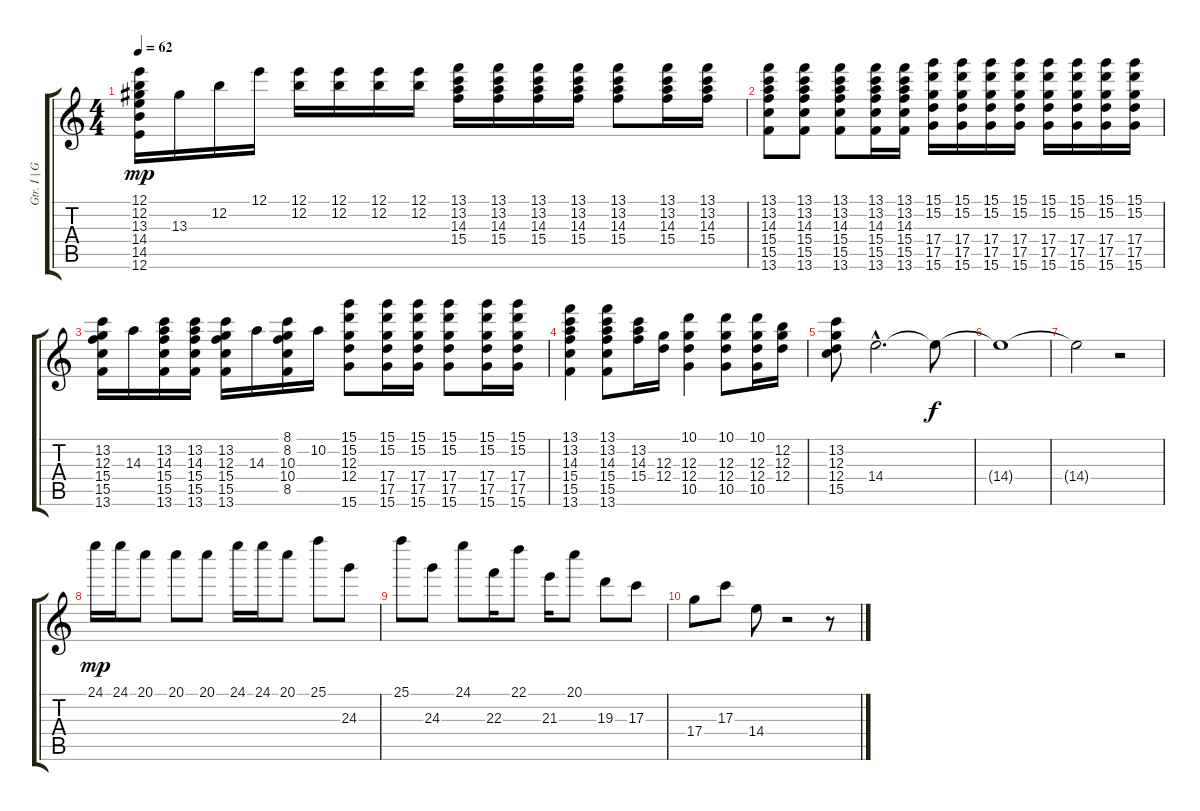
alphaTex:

\track ("Gtr. I | Guns n' Roses" "Gtr. I | G") {instrument distortionguitar}
\staff {score tabs}
\tuning (E4 B3 G3 D3 A2 E2) {hide}
\ts (4 4)
\tempo 62
\clef g2
\ks c
(12.1 12.2 13.3 14.4 14.5 12.6).16{dy mp} 13.3.16 12.2.16 12.1.16 (12.1 12.2).16 (12.1 12.2).16 (12.1 12.2).16 (12.1 12.2).16 (13.1 13.2 14.3 15.4).16 (13.1 13.2 14.3 15.4).16 (13.1 13.2 14.3 15.4).16 (13.1 13.2 14.3 15.4).16 (13.1 13.2 14.3 15.4).8 (13.1 13.2 14.3 15.4).16 (13.1 13.2 14.3 15.4).16 |
(13.1 13.2 14.3 15.4 15.5 13.6).8 (13.1 13.2 14.3 15.4 15.5 13.6).8 (13.1 13.2 14.3 15.4 15.5 13.6).8 (13.1 13.2 14.3 15.4 15.5 13.6).16 (13.1 13.2 14.3 15.4 15.5 13.6).16 (15.1 15.2 17.4 17.5 15.6).16 (15.1 15.2 17.4 17.5 15.6).16 (15.1 15.2 17.4 17.5 15.6).16 (15.1 15.2 17.4 17.5 15.6).16 (15.1 15.2 17.4 17.5 15.6).16 (15.1 15.2 17.4 17.5 15.6).16 (15.1 15.2 17.4 17.5 15.6).16 (15.1 15.2 17.4 17.5 15.6).16 |
(13.2 12.3 15.4 15.5 13.6).16 14.3.16 (13.2 14.3 15.4 15.5 13.6).16 (13.2 14.3 15.4 15.5 13.6).16 (13.2 12.3 15.4 15.5 13.6).16 14.3.16 (8.1 8.2 10.3 10.4 8.5).16 10.2.16 (15.1 15.2 12.3 12.4 15.6).8 (15.1 15.2 17.4 17.5 15.6).16 (15.1 15.2 17.4 17.5 15.6).16 (15.1 15.2 17.4 17.5 15.6).8 (15.1 15.2 17.4 17.5 15.6).16 (15.1 15.2 17.4 17.5 15.6).16 |
(13.1 13.2 14.3 15.4 15.5 13.6).4 (13.1 13.2 14.3 15.4 15.5 13.6).8 (13.2 14.3 15.4).16 (12.3 12.4).16 (10.1 12.3 12.4 10.5).4 (10.1 12.3 12.4 10.5).8 (10.1 12.3 12.4 10.5).16 (12.2 12.3 12.4).16 |
(13.2 12.3 12.4 15.5).8 14.4{hac}.2{d} 14.4{t}.8{dy f} |
14.4{t}.1 |
14.4{t}.2 r.2 |
24.1.16{dy mp} 24.1.16 20.1.8 20.1.8 20.1.8 24.1.16 24.1.16 20.1.8 25.1.8 24.3.8 |
25.1.8 24.3.8 24.1.8 22.3.16 22.1.8 21.3.16 20.1.8 19.3.8 17.3.8 |
17.4.8 17.3.8 14.4.8 r.2 r.8
